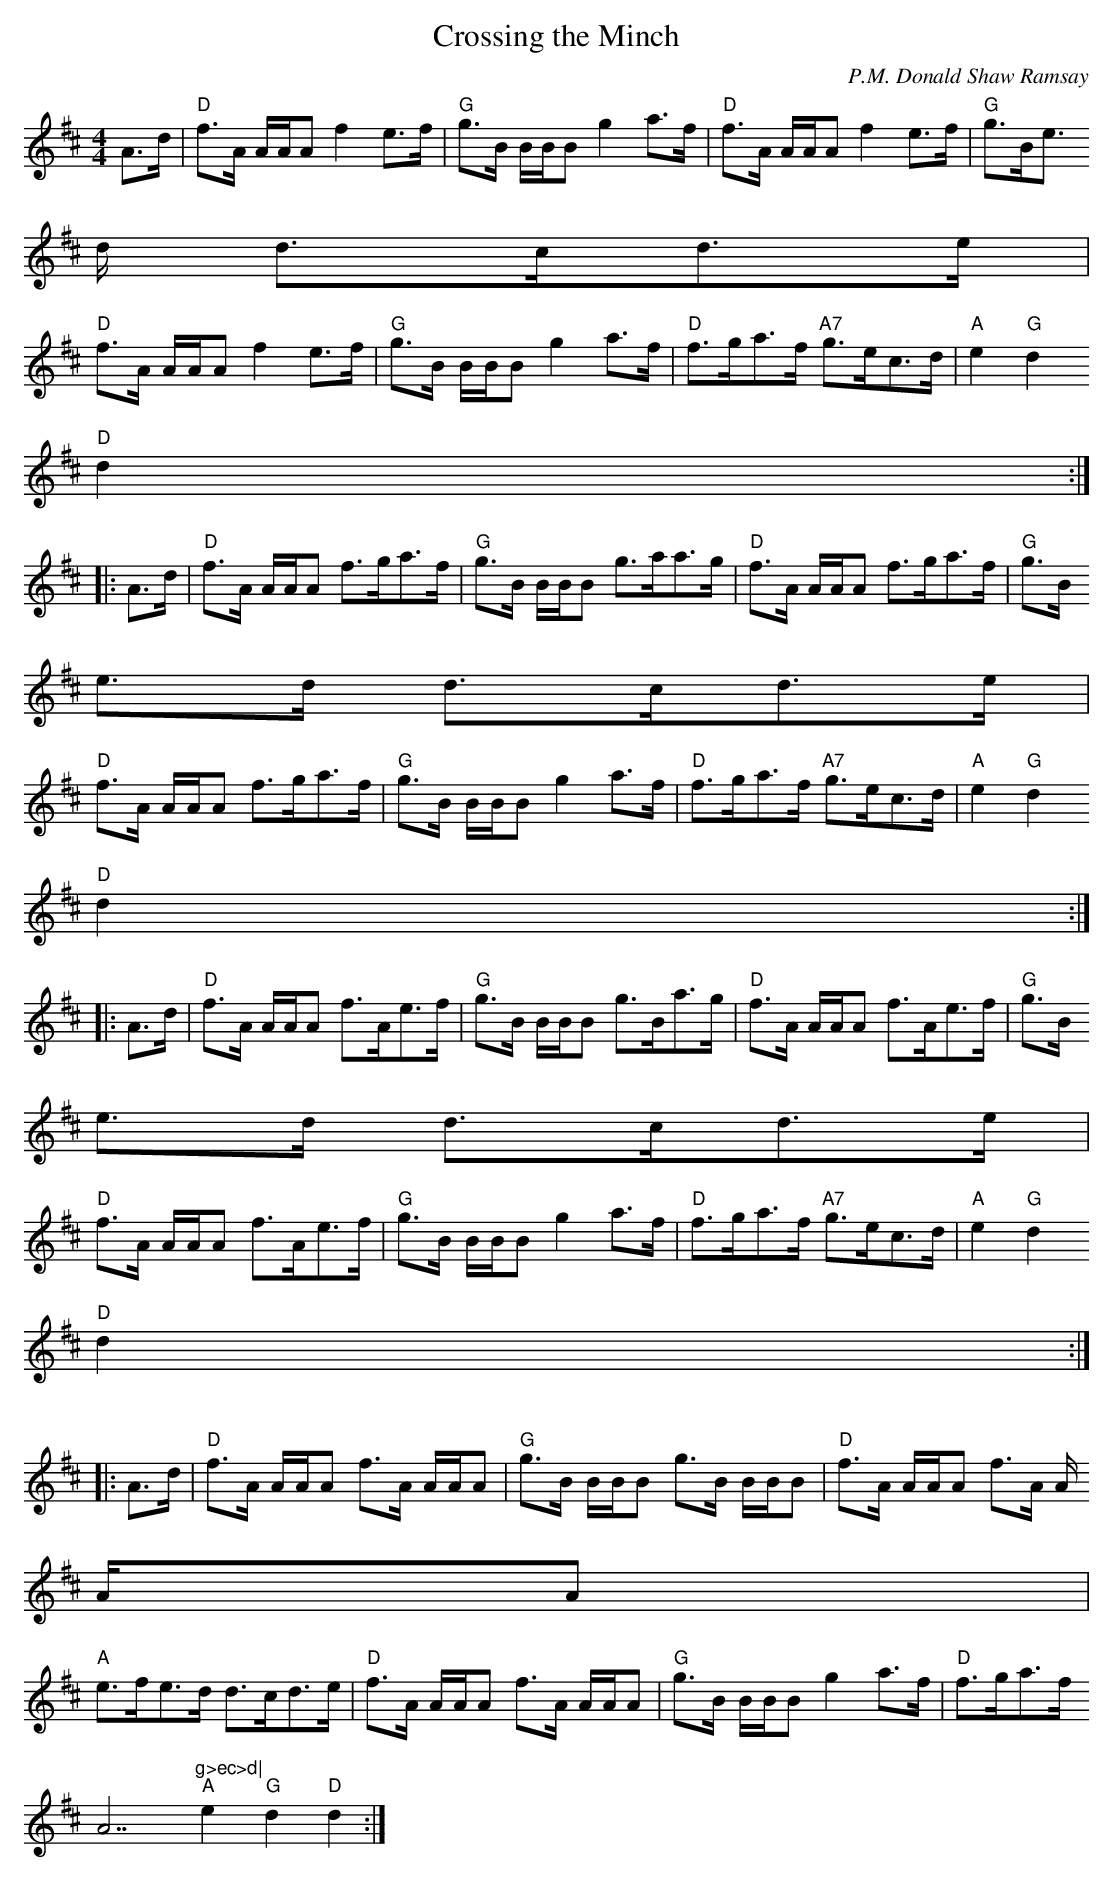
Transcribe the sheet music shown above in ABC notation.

X:1
T:Crossing the Minch
M:4/4
L:1/8
C:P.M. Donald Shaw Ramsay
K:D
A>d|"D"f>A A/A/A f2 e>f|"G"g>B B/B/B g2 a>f|"D"f>A A/A/A f2 e>f|"G"g>Be>
d d>cd>e|
"D"f>A A/A/A f2 e>f|"G"g>B B/B/B g2 a>f|"D"f>ga>f "A7"g>ec>d|"A"e2 "G"d2
 "D"d2:|
|:A>d|"D"f>A A/A/A f>ga>f|"G"g>B B/B/B g>aa>g|"D"f>A A/A/A f>ga>f|"G"g>B
e>d d>cd>e|
"D"f>A A/A/A f>ga>f|"G"g>B B/B/B g2 a>f|"D"f>ga>f "A7"g>ec>d|"A"e2 "G"d2
 "D"d2:|
|:A>d|"D"f>A A/A/A f>Ae>f|"G"g>B B/B/B g>Ba>g|"D"f>A A/A/A f>Ae>f|"G"g>B
e>d d>cd>e|
"D"f>A A/A/A f>Ae>f|"G"g>B B/B/B g2 a>f|"D"f>ga>f "A7"g>ec>d|"A"e2 "G"d2
 "D"d2:|
|:A>d|"D"f>A A/A/A f>A A/A/A |"G"g>B B/B/B g>B B/B/B|"D"f>A A/A/A f>A A/
A/A|
"A"e>fe>d d>cd>e|"D"f>A A/A/A f>A A/A/A |"G"g>B B/B/B g2 a>f|"D"f>ga>f "
A7"g>ec>d|
"A"e2 "G"d2 "D"d2:|
